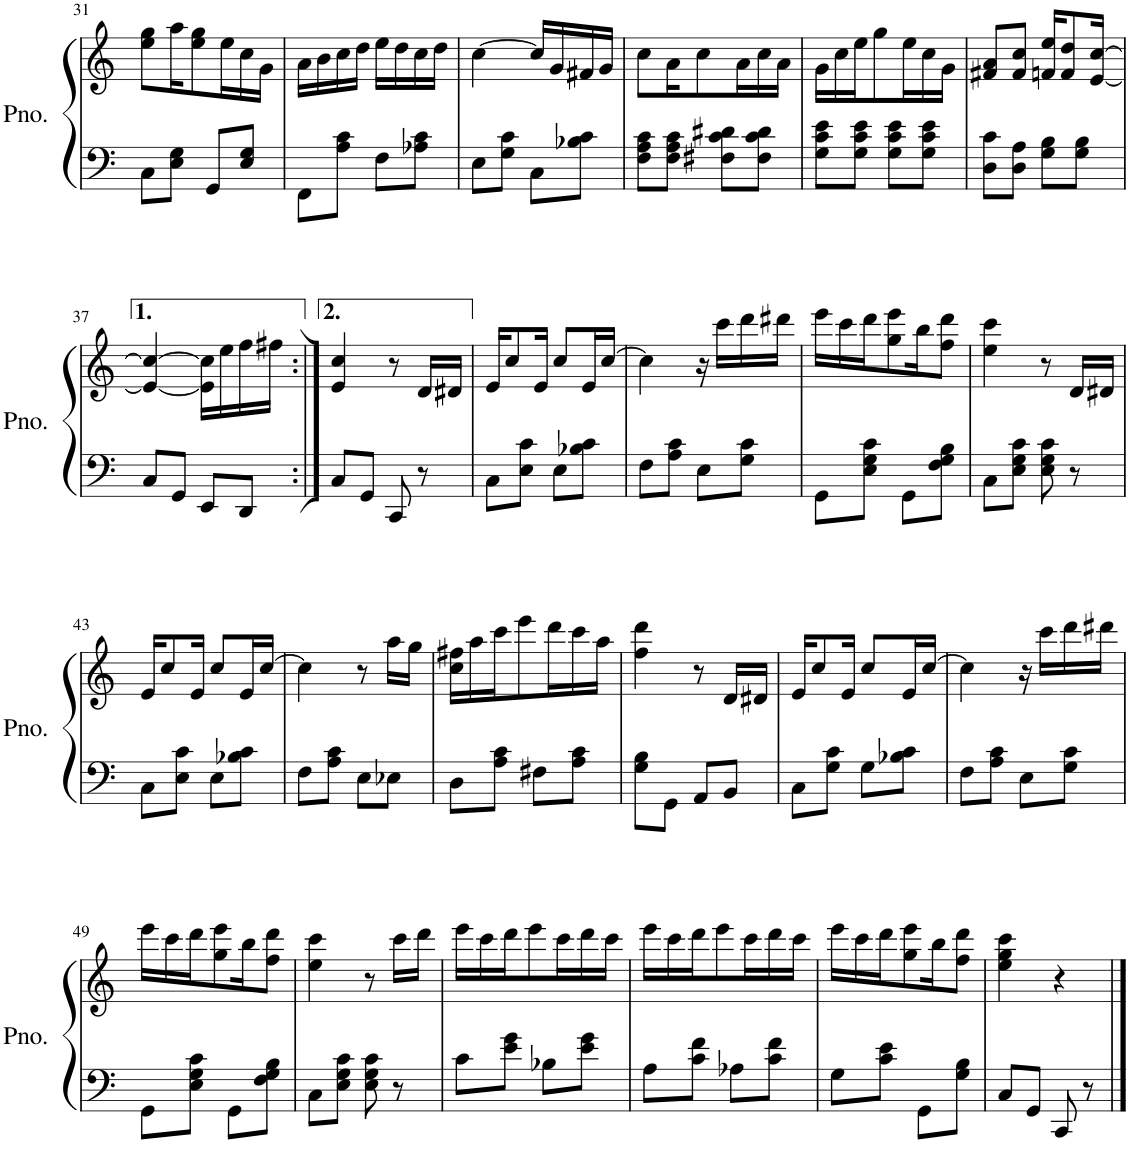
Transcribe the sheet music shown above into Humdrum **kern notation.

**kern	**kern
*part1	*part1
*staff2	*staff1
*I"Piano	*
*I'Pno.	*
!!LO:PB:g=z
*clefF4	*clefG2
*k[]	*k[]
=31	=31
8C\L	8ee\ 8gg\L
8E\ 8G\J	16aa\K
.	8ee\ 8gg\
8GG/L	.
.	16ee\L
8E/ 8G/J	16cc\
.	16g\JJ
=32	=32
8FF\L	16a\LL
.	16b\
8A\ 8c\J	16cc\
.	16dd\JJ
8F\L	16ee\LL
.	16dd\
8A-X\ 8c\J	16cc\
.	16dd\JJ
=33	=33
8E\L	[4cc\
8G\ 8c\J	.
8C\L	16cc/LL]
.	16g/
8B-X\ 8c\J	16f#X/
.	16g/JJ
=34	=34
8F\ 8A\ 8c\L	8cc\L
8F\ 8A\ 8c\J	16a\K
.	8cc\
8F#X\ 8c\ 8d#X\L	.
.	16a\L
8F#\ 8c\ 8d#\J	16cc\
.	16a\JJ
=35	=35
8G\ 8c\ 8e\L	16g\LL
.	16cc\
8G\ 8c\ 8e\J	16ee\J
.	8gg\
8G\ 8c\ 8e\L	.
.	16ee\L
8G\ 8c\ 8e\J	16cc\
.	16g\JJ
=36	=36
8D\ 8c\L	8f#X/ 8a/L
8D\ 8A\J	8f#/ 8cc/J
8G\ 8B\L	16fn/ 16ee/KL
.	8f/ 8dd/
8G\ 8B\J	.
.	[16e/ [16cc/Jk
!!LO:LB:g=z
=37	=37
8C/L	4e/_ 4cc/_
8GG/J	.
8EE/L	16e\] 16cc\]LL
.	16ee\
8DD/J	16ff\
.	16ff#X\JJ
=38:|!	=38:|!
8C/L	4e/ 4cc/
8GG/J	.
8CC/	8r
8r	16d/LL
.	16d#X/JJ
=39	=39
8C\L	16e/KL
.	8cc/
8E\ 8c\J	.
.	16e/Jk
8E\L	8cc/L
8B-X\ 8c\J	16e/L
.	[16cc/JJ
=40	=40
8F\L	4cc\]
8A\ 8c\J	.
8E\L	16r
.	16ccc\LL
8G\ 8c\J	16ddd\
.	16ddd#X\JJ
=41	=41
8GG\L	16eee\LL
.	16ccc\
8E\ 8G\ 8c\J	16ddd\J
.	8gg\ 8eee\
8GG\L	.
.	16bb\K
8F\ 8G\ 8B\J	8ff\ 8ddd\J
=42	=42
8C\L	4ee\ 4ccc\
8E\ 8G\ 8c\J	.
8E\ 8G\ 8c\	8r
8r	16d/LL
.	16d#X/JJ
!!LO:LB:g=z
=43	=43
8C\L	16e/KL
.	8cc/
8E\ 8c\J	.
.	16e/Jk
8E\L	8cc/L
8B-X\ 8c\J	16e/L
.	[16cc/JJ
=44	=44
8F\L	4cc\]
8A\ 8c\J	.
8E\L	8r
8E-X\J	16aa\LL
.	16gg\JJ
=45	=45
8D\L	16cc\ 16ff#X\LL
.	16aa\
8A\ 8c\J	16ccc\J
.	8eee\
8F#X\L	.
.	16ddd\L
8A\ 8c\J	16ccc\
.	16aa\JJ
=46	=46
8G\ 8B\L	4ff\ 4ddd\
8GG\J	.
8AA/L	8r
8BB/J	16d/LL
.	16d#X/JJ
=47	=47
8C\L	16e/KL
.	8cc/
8G\ 8c\J	.
.	16e/Jk
8G\L	8cc/L
8B-X\ 8c\J	16e/L
.	[16cc/JJ
=48	=48
8F\L	4cc\]
8A\ 8c\J	.
8E\L	16r
.	16ccc\LL
8G\ 8c\J	16ddd\
.	16ddd#X\JJ
!!LO:LB:g=z
=49	=49
8GG\L	16eee\LL
.	16ccc\
8E\ 8G\ 8c\J	16ddd\J
.	8gg\ 8eee\
8GG\L	.
.	16bb\K
8F\ 8G\ 8B\J	8ff\ 8ddd\J
=50	=50
8C\L	4ee\ 4ccc\
8E\ 8G\ 8c\J	.
8E\ 8G\ 8c\	8r
8r	16ccc\LL
.	16ddd\JJ
=51	=51
8c\L	16eee\LL
.	16ccc\
8e\ 8g\J	16ddd\J
.	8eee\
8B-X\L	.
.	16ccc\L
8e\ 8g\J	16ddd\
.	16ccc\JJ
=52	=52
8A\L	16eee\LL
.	16ccc\
8c\ 8f\J	16ddd\J
.	8eee\
8A-X\L	.
.	16ccc\L
8c\ 8f\J	16ddd\
.	16ccc\JJ
=53	=53
8G\L	16eee\LL
.	16ccc\
8c\ 8e\J	16ddd\J
.	8gg\ 8eee\
8GG\L	.
.	16bb\K
8G\ 8B\J	8ff\ 8ddd\J
=54	=54
8C/L	4ee\ 4gg\ 4ccc\
8GG/J	.
8CC/	4r
8r	.
==	==
*-	*-
